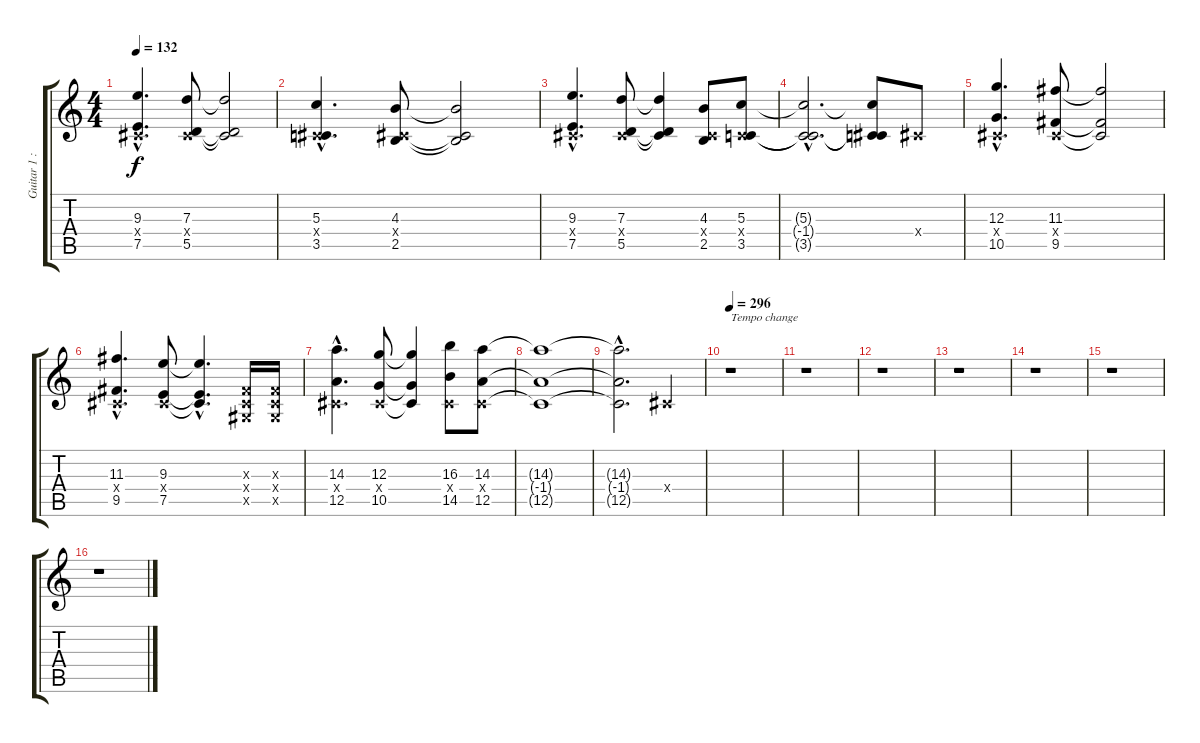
\track ("Guitar 1 : Kiko Loureiro" "Guitar 1 :") {instrument overdrivenguitar}
\staff {score tabs}
\tuning (E4 B3 G3 D3 A2 E2) {hide}
\ts (4 4)
\tempo 132
\clef g2
\ks c
(9.3{hac} -1.4{hac x} 7.5{hac}).4{d dy f instrument overdrivenguitar} (7.3 -1.4{x} 5.5).8 (7.3{t} -1.4{t} 5.5{t}).2 |
(5.3{hac} -1.4{hac x} 3.5{hac}).4{d} (4.3 -1.4{x} 2.5).8 (4.3{t} -1.4{t} 2.5{t}).2 |
(9.3{hac} -1.4{hac x} 7.5{hac}).4{d} (7.3 -1.4{x} 5.5).8 (7.3{t} -1.4{t} 5.5{t}).4 (4.3 -1.4{x} 2.5).8 (5.3 -1.4{x} 3.5).8 |
(5.3{hac t} -1.4{hac t} 3.5{hac t}).2{d} (5.3{t} -1.4{t} 3.5{t}).8 -1.4{x}.8 |
(12.3{hac} -1.4{hac x} 10.5{hac}).4{d} (11.3 -1.4{x} 9.5).8 (11.3{t} -1.4{t} 9.5{t}).2 |
(11.3{hac} -1.4{hac x} 9.5{hac}).4{d} (9.3 -1.4{x} 7.5).8 (9.3{hac t} -1.4{hac t} 7.5{hac t}).4{d} (-1.3{x} -1.4{x} -1.5{x}).16 (-1.3{x} -1.4{x} -1.5{x}).16 |
(14.3{hac} -1.4{hac x} 12.5{hac}).4{d} (12.3 -1.4{x} 10.5).8 (12.3{t} -1.4{t} 10.5{t}).4 (16.3 -1.4{x} 14.5).8 (14.3 -1.4{x} 12.5).8 |
(14.3{t} -1.4{t} 12.5{t}).1 |
(14.3{hac t} -1.4{hac t} 12.5{hac t}).2{d} -1.4{x}.4 |
\tempo 296
r.1{txt "Tempo change"} |
r.1 |
r.1 |
r.1 |
r.1 |
r.1 |
r.1
